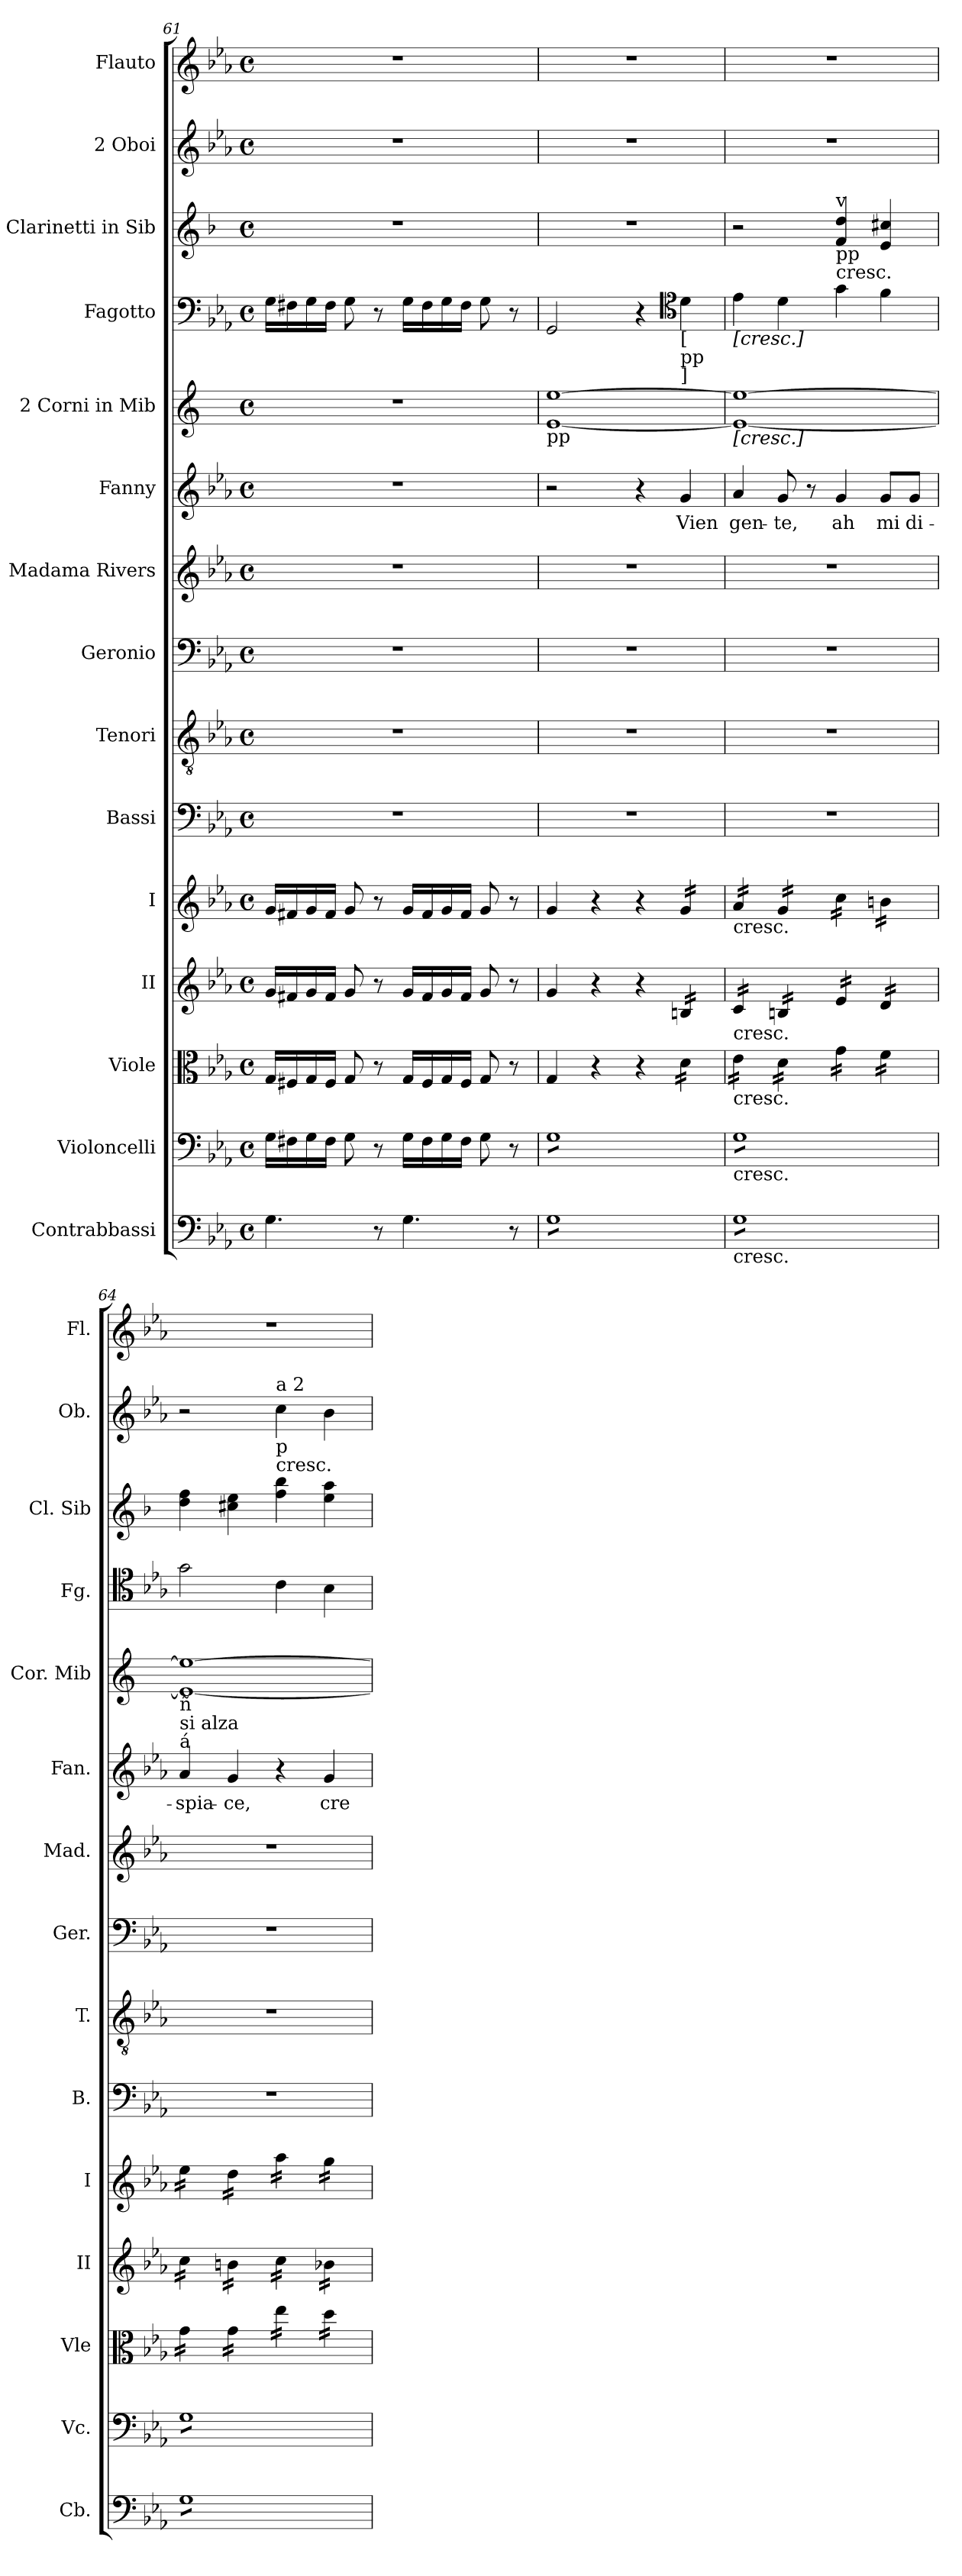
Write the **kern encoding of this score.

**kern	**kern	**kern	**kern	**kern	**kern	**kern	**kern	**kern	**kern	**text	**kern	**kern	**kern	**kern	**kern
*part15	*part14	*part13	*part12	*part11	*part10	*part9	*part8	*part7	*part6	*part6	*part5	*part4	*part3	*part2	*part1
*staff15	*staff14	*staff13	*staff12	*staff11	*staff10	*staff9	*staff8	*staff7	*staff6	*staff6	*staff5	*staff4	*staff3	*staff2	*staff1
*I"Contrabbassi	*I"Violoncelli	*I"Viole	*I"II	*I"I	*I"Bassi	*I"Tenori	*I"Geronio	*I"Madama Rivers	*I"Fanny	*	*I"2 Corni in Mib	*I"Fagotto	*I"2 Clarinetti in Sib	*I"2 Oboi	*I"Flauto
*I'Cb.	*I'Vc.	*I'Vle	*I'II	*I'I	*I'B.	*I'T.	*I'Ger.	*I'Mad.	*I'Fan.	*	*I'Cor. Mib	*I'Fg.	*I'Cl. Sib	*I'Ob.	*I'Fl.
*clefF4	*clefF4	*clefC3	*clefG2	*clefG2	*clefF4	*clefGv2	*clefF4	*clefG2	*clefG2	*	*clefG2	*clefF4	*clefG2	*clefG2	*clefG2
*	*	*	*	*	*	*	*	*	*	*	*	*	*ITrd1c2	*	*
*k[b-e-a-]	*k[b-e-a-]	*k[b-e-a-]	*k[b-e-a-]	*k[b-e-a-]	*k[b-e-a-]	*k[b-e-a-]	*k[b-e-a-]	*k[b-e-a-]	*k[b-e-a-]	*	*k[]	*k[b-e-a-]	*k[b-e-a-]	*k[b-e-a-]	*k[b-e-a-]
*E-:	*E-:	*E-:	*E-:	*E-:	*E-:	*E-:	*E-:	*E-:	*E-:	*	*C:	*E-:	*E-:	*E-:	*E-:
*M4/4	*M4/4	*M4/4	*M4/4	*M4/4	*M4/4	*M4/4	*M4/4	*M4/4	*M4/4	*	*M4/4	*M4/4	*M4/4	*M4/4	*M4/4
*met(c)	*met(c)	*met(c)	*met(c)	*met(c)	*met(c)	*met(c)	*met(c)	*met(c)	*met(c)	*	*met(c)	*met(c)	*met(c)	*met(c)	*met(c)
=61	=61	=61	=61	=61	=61	=61	=61	=61	=61	=61	=61	=61	=61	=61	=61
4.G\	16G\LL	16G/LL	16g!/LL	16g/LL	1r	1r	1r	1r	1r	.	1r	16G\LL	1r	1r	1r
.	16F#X\	16F#X/	16f#X!/	16f#X/	.	.	.	.	.	.	.	16F#X\	.	.	.
.	16G\	16G/	16g!/	16g/	.	.	.	.	.	.	.	16G\	.	.	.
.	16F#\JJ	16F#/JJ	16f#!/JJ	16f#/JJ	.	.	.	.	.	.	.	16F#\JJ	.	.	.
.	8G\	8G/	8g!/	8g/	.	.	.	.	.	.	.	8G\	.	.	.
8r	8r	8r	8r	8r	.	.	.	.	.	.	.	8r	.	.	.
4.G\	16G\LL	16G/LL	16g!/LL	16g/LL	.	.	.	.	.	.	.	16G\LL	.	.	.
.	16F#\	16F#/	16f#!/	16f#/	.	.	.	.	.	.	.	16F#\	.	.	.
.	16G\	16G/	16g!/	16g/	.	.	.	.	.	.	.	16G\	.	.	.
.	16F#\JJ	16F#/JJ	16f#!/JJ	16f#/JJ	.	.	.	.	.	.	.	16F#\JJ	.	.	.
.	8G\	8G/	8g!/	8g/	.	.	.	.	.	.	.	8G\	.	.	.
8r	8r	8r	8r	8r	.	.	.	.	.	.	.	8r	.	.	.
=62	=62	=62	=62	=62	=62	=62	=62	=62	=62	=62	=62	=62	=62	=62	=62
!	!	!	!	!	!	!	!	!	!	!	!LO:TX:b:t=pp	!	!	!	!
!	!LO:TX:b:t=[	!	!	!	!	!	!	!	!	!	!	!	!	!	!
!	!LO:TX:b:t=pp	!	!	!	!	!	!	!	!	!	!	!	!	!	!
!	!LO:TX:b:t=]	!	!	!	!	!	!	!	!	!	!	!	!	!	!
!LO:TX:b:t=[	!	!	!	!	!	!	!	!	!	!	!	!	!	!	!
!LO:TX:b:t=pp	!	!	!	!	!	!	!	!	!	!	!	!	!	!	!
!LO:TX:b:t=]	!	!	!	!	!	!	!	!	!	!	!	!	!	!	!
*tremolo	*	*	*	*	*	*	*	*	*	*	*	*	*	*	*
*	*tremolo	*	*	*	*	*	*	*	*	*	*	*	*	*	*
8GL	8GL	4G/	4g!/	4g/	1r	1r	1r	1r	2r	.	[1e [1ee	2GG/	1r	1r	1r
8G	8G	.	.	.	.	.	.	.	.	.	.	.	.	.	.
8G	8G	4r	4r	4r	.	.	.	.	.	.	.	.	.	.	.
8G	8G	.	.	.	.	.	.	.	.	.	.	.	.	.	.
8G	8G	4r	4r	4r	.	.	.	.	4r	.	.	4r	.	.	.
8G	8G	.	.	.	.	.	.	.	.	.	.	.	.	.	.
*	*	*	*	*	*	*	*	*	*	*	*	*clefC4	*	*	*
!	!	!	!	!	!	!	!	!	!	!	!	!LO:TX:b:t=[	!	!	!
!	!	!	!	!	!	!	!	!	!	!	!	!LO:TX:b:t=pp	!	!	!
!	!	!	!	!	!	!	!	!	!	!	!	!LO:TX:b:t=]	!	!	!
!	!	!	!	!LO:TX:b:t=pp	!	!	!	!	!	!	!	!	!	!	!
!	!	!	!LO:TX:b:t=pp	!	!	!	!	!	!	!	!	!	!	!	!
!	!	!LO:TX:b:t=pp	!	!	!	!	!	!	!	!	!	!	!	!	!
!	!	!	!	!	!	!	!	!	!	!LO:LY:b	!	!	!	!	!
*	*	*tremolo	*	*	*	*	*	*	*	*	*	*	*	*	*
*	*	*	*tremolo	*	*	*	*	*	*	*	*	*	*	*	*
*	*	*	*	*tremolo	*	*	*	*	*	*	*	*	*	*	*
8G	8G	16d\LL	16Bn/LL	16g/LL	.	.	.	.	4g/	Vien	.	4d\	.	.	.
.	.	16d\	16Bn/	16g/	.	.	.	.	.	.	.	.	.	.	.
8GJ	8GJ	16d\	16Bn/	16g/	.	.	.	.	.	.	.	.	.	.	.
.	.	16d\JJ	16Bn/JJ	16g/JJ	.	.	.	.	.	.	.	.	.	.	.
=63	=63	=63	=63	=63	=63	=63	=63	=63	=63	=63	=63	=63	=63	=63	=63
!	!	!	!	!	!	!	!	!	!	!	!	!LO:TX:b:t=[cresc.]	!	!	!
!	!	!	!	!	!	!	!	!	!	!	!LO:TX:b:t=[cresc.]	!	!	!	!
!	!	!	!	!LO:TX:b:t=cresc.	!	!	!	!	!	!	!	!	!	!	!
!	!	!	!LO:TX:b:t=cresc.	!	!	!	!	!	!	!	!	!	!	!	!
!	!	!LO:TX:b:t=cresc.	!	!	!	!	!	!	!	!	!	!	!	!	!
!	!LO:TX:b:t=cresc.	!	!	!	!	!	!	!	!	!	!	!	!	!	!
!LO:TX:b:t=cresc.	!	!	!	!	!	!	!	!	!	!	!	!	!	!	!
!	!	!	!	!	!	!	!	!	!	!LO:LY:b	!	!	!	!	!
8GL	8GL	16e-\LL	16c/LL	16a-/LL	1r	1r	1r	1r	4a-/	gen-	1e_ 1ee_	4e-\	2r	1r	1r
.	.	16e-\	16c/	16a-/	.	.	.	.	.	.	.	.	.	.	.
8G	8G	16e-\	16c/	16a-/	.	.	.	.	.	.	.	.	.	.	.
.	.	16e-\JJ	16c/JJ	16a-/JJ	.	.	.	.	.	.	.	.	.	.	.
!	!	!	!	!	!	!	!	!	!	!LO:LY:b	!	!	!	!	!
8G	8G	16d\LL	16Bn/LL	16g/LL	.	.	.	.	8g/	-te,	.	4d\	.	.	.
.	.	16d\	16Bn/	16g/	.	.	.	.	.	.	.	.	.	.	.
8G	8G	16d\	16Bn/	16g/	.	.	.	.	8r	.	.	.	.	.	.
.	.	16d\JJ	16Bn/JJ	16g/JJ	.	.	.	.	.	.	.	.	.	.	.
!	!	!	!	!	!	!	!	!	!	!	!	!	!LO:TX:b:t=pp	!	!
!	!	!	!	!	!	!	!	!	!	!	!	!	!LO:TX:b:t=cresc.	!	!
!	!	!	!	!	!	!	!	!	!	!	!	!	!LO:TX:a:t=v	!	!
!	!	!	!	!	!	!	!	!	!	!LO:LY:b	!	!	!	!	!
8G	8G	16g\LL	16e-/LL	16cc\LL	.	.	.	.	4g/	ah	.	4g\	4e-/ 4cc/	.	.
.	.	16g\	16e-/	16cc\	.	.	.	.	.	.	.	.	.	.	.
8G	8G	16g\	16e-/	16cc\	.	.	.	.	.	.	.	.	.	.	.
.	.	16g\JJ	16e-/JJ	16cc\JJ	.	.	.	.	.	.	.	.	.	.	.
!	!	!	!	!	!	!	!	!	!	!LO:LY:b	!	!	!	!	!
8G	8G	16f\LL	16d/LL	16bn\LL	.	.	.	.	8g/L	mi	.	4f\	4d/ 4bn/	.	.
.	.	16f\	16d/	16bn\	.	.	.	.	.	.	.	.	.	.	.
!	!	!	!	!	!	!	!	!	!	!LO:LY:b	!	!	!	!	!
8GJ	8GJ	16f\	16d/	16bn\	.	.	.	.	8g/J	di-	.	.	.	.	.
.	.	16f\JJ	16d/JJ	16bn\JJ	.	.	.	.	.	.	.	.	.	.	.
=64	=64	=64	=64	=64	=64	=64	=64	=64	=64	=64	=64	=64	=64	=64	=64
!	!	!	!	!	!	!	!	!	!LO:TX:a:t=á	!	!	!	!	!	!
!	!	!	!	!	!	!	!	!	!LO:TX:a:t=si alza	!	!	!	!	!	!
!	!	!	!	!	!	!	!	!	!LO:TX:a:t=ñ	!	!	!	!	!	!
!	!	!	!	!	!	!	!	!	!	!LO:LY:b	!	!	!	!	!
8GL	8GL	16g\LL	16cc\LL	16ee-\LL	1r	1r	1r	1r	4a-/	-spia-	1e_ 1ee_	2g\	4cc\ 4ee-\	2r	1r
.	.	16g\	16cc\	16ee-\	.	.	.	.	.	.	.	.	.	.	.
8G	8G	16g\	16cc\	16ee-\	.	.	.	.	.	.	.	.	.	.	.
.	.	16g\JJ	16cc\JJ	16ee-\JJ	.	.	.	.	.	.	.	.	.	.	.
!	!	!	!	!	!	!	!	!	!	!LO:LY:b	!	!	!	!	!
8G	8G	16g\LL	16bn\LL	16dd\LL	.	.	.	.	4g/	-ce,	.	.	4bn\ 4dd\	.	.
.	.	16g\	16bn\	16dd\	.	.	.	.	.	.	.	.	.	.	.
8G	8G	16g\	16bn\	16dd\	.	.	.	.	.	.	.	.	.	.	.
.	.	16g\JJ	16bn\JJ	16dd\JJ	.	.	.	.	.	.	.	.	.	.	.
!	!	!	!	!	!	!	!	!	!	!	!	!	!	!LO:TX:a:t=a 2	!
!	!	!	!	!	!	!	!	!	!	!	!	!	!	!LO:TX:b:t=p	!
!	!	!	!	!	!	!	!	!	!	!	!	!	!	!LO:TX:b:t=cresc.	!
8G	8G	16ee-\LL	16cc\LL	16aa-\LL	.	.	.	.	4r	.	.	4c\	4ee-\ 4aa-\	4cc\	.
.	.	16ee-\	16cc\	16aa-\	.	.	.	.	.	.	.	.	.	.	.
8G	8G	16ee-\	16cc\	16aa-\	.	.	.	.	.	.	.	.	.	.	.
.	.	16ee-\JJ	16cc\JJ	16aa-\JJ	.	.	.	.	.	.	.	.	.	.	.
!	!	!	!	!	!	!	!	!	!	!LO:LY:b	!	!	!	!	!
8G	8G	16dd\LL	16b-X\LL	16gg\LL	.	.	.	.	4g/	cre-	.	4B-\	4dd\ 4gg\	4b-\	.
.	.	16dd\	16b-X\	16gg\	.	.	.	.	.	.	.	.	.	.	.
8GJ	8GJ	16dd\	16b-X\	16gg\	.	.	.	.	.	.	.	.	.	.	.
*	*Xtremolo	*	*	*	*	*	*	*	*	*	*	*	*	*	*
*Xtremolo	*	*	*	*	*	*	*	*	*	*	*	*	*	*	*
.	.	16dd\JJ	16b-X\JJ	16gg\JJ	.	.	.	.	.	.	.	.	.	.	.
*	*	*	*	*Xtremolo	*	*	*	*	*	*	*	*	*	*	*
*	*	*	*Xtremolo	*	*	*	*	*	*	*	*	*	*	*	*
*	*	*Xtremolo	*	*	*	*	*	*	*	*	*	*	*	*	*
=	=	=	=	=	=	=	=	=	=	=	=	=	=	=	=
*-	*-	*-	*-	*-	*-	*-	*-	*-	*-	*-	*-	*-	*-	*-	*-
